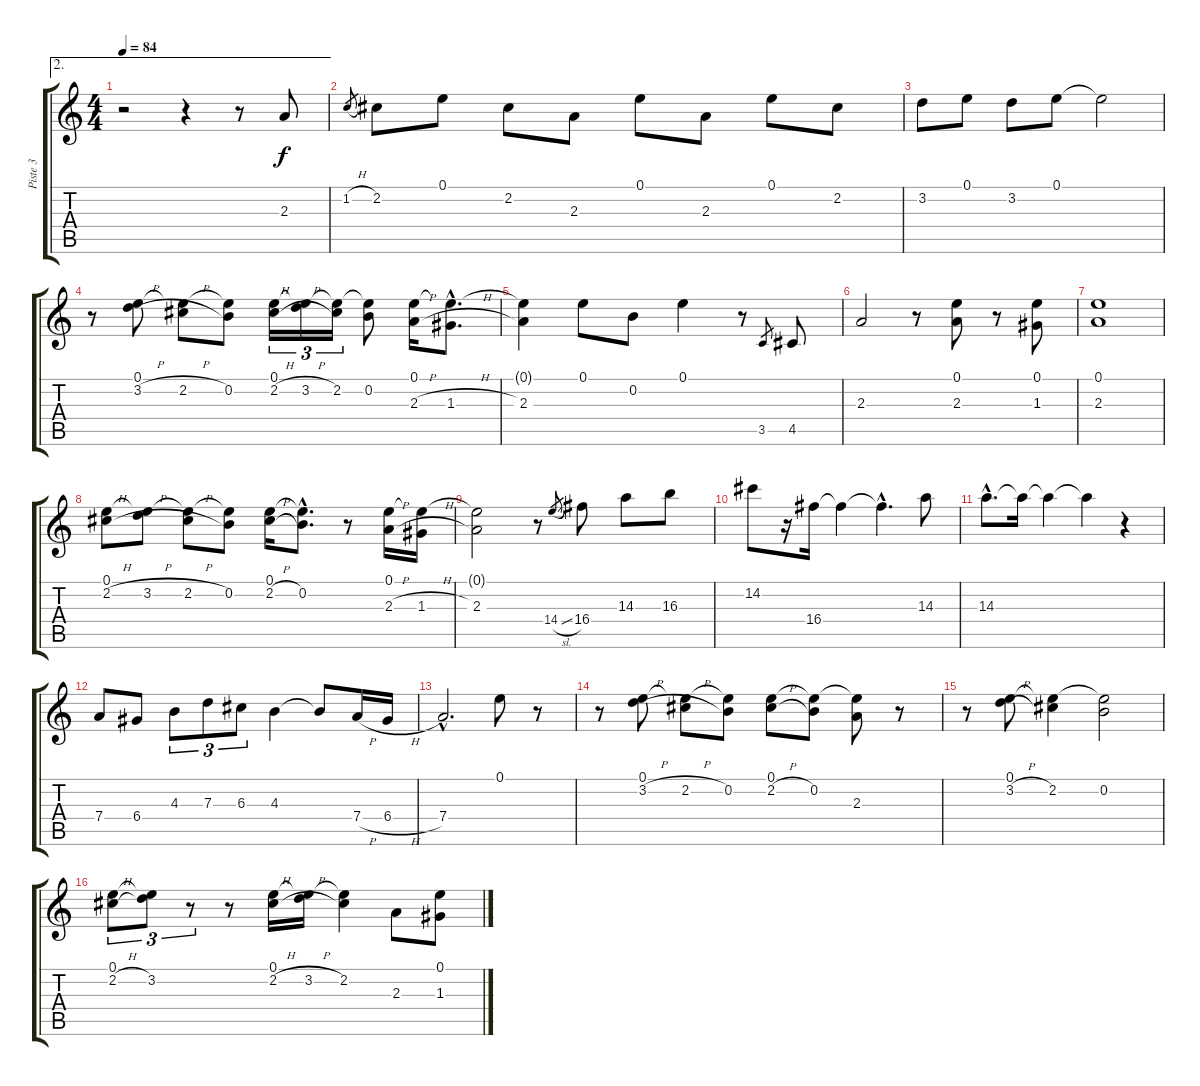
\track ("Piste 3" "Piste 3") {instrument electricguitarclean}
\staff {score tabs}
\tuning (E4 B3 G3 D3 A2 E2) {hide}
\ae 2
\ts (4 4)
\tempo 84
\clef g2
\ks c
r.2{dy f} r.4 r.8 2.3.8 |
1.2{h}.8{gr} 2.2.8 0.1.8 2.2.8 2.3.8 0.1.8 2.3.8 0.1.8 2.2.8 |
3.2.8 0.1.8 3.2.8 0.1.8 0.1{t}.2 |
r.8 (0.1 3.2{h}).8 (0.1{t} 2.2{h}).8 (0.1{t} 0.2).8 (0.1 2.2{h}).16{tu (3 2)} (0.1{t} 3.2{h}).16{tu (3 2)} (0.1{t} 2.2).16{tu (3 2)} (0.1{t} 0.2).8 (0.1 2.3{h}).16 (0.1{hac t} 1.3{h hac}).8{d} |
(0.1{t} 2.3).4 0.1.8 0.2.8 0.1.4 r.8 3.5.8{gr} 4.5.8 |
2.3.2 r.8 (0.1 2.3).8 r.8 (0.1 1.3).8 |
(0.1 2.3).1 |
(0.1 2.2{h}).8 (0.1{t} 3.2{h}).8 (0.1{t} 2.2{h}).8 (0.1{t} 0.2).8 (0.1 2.2{h}).16 (0.1{hac t} 0.2{hac}).8{d} r.8 (0.1 2.3{h}).16 (0.1{t} 1.3{h}).16 |
(0.1{t} 2.3).2 r.8 14.4{sl}.8{gr} 16.4.8 14.3.8 16.3.8 |
14.2.8 r.16 16.4.16 16.4{t}.4 16.4{hac t}.4{d} 14.3.8 |
14.3{hac}.8{d} 14.3{t}.16 14.3{t}.4 14.3{t}.4 r.4 |
7.4.8 6.4.8 4.3.8{tu (3 2)} 7.3.8{tu (3 2)} 6.3.8{tu (3 2)} 4.3.4 4.3{t}.8 7.4{h}.16 6.4{h}.16 |
7.4{hac}.2{d} 0.1.8 r.8 |
r.8 (0.1 3.2{h}).8 (0.1{t} 2.2{h}).8 (0.1{t} 0.2).8 (0.1 2.2{h}).8 (0.1{t} 0.2).8 (0.1{t} 2.3).8 r.8 |
r.8 (0.1 3.2{h}).8 (0.1{t} 2.2).4 (0.1{t} 0.2).2 |
(0.1 2.2{h}).8{tu (3 2)} (0.1{t} 3.2).8{tu (3 2)} r.8{tu (3 2)} r.8 (0.1 2.2{h}).16 (0.1{t} 3.2{h}).16 (0.1{t} 2.2).4 2.3.8 (0.1 1.3).8
